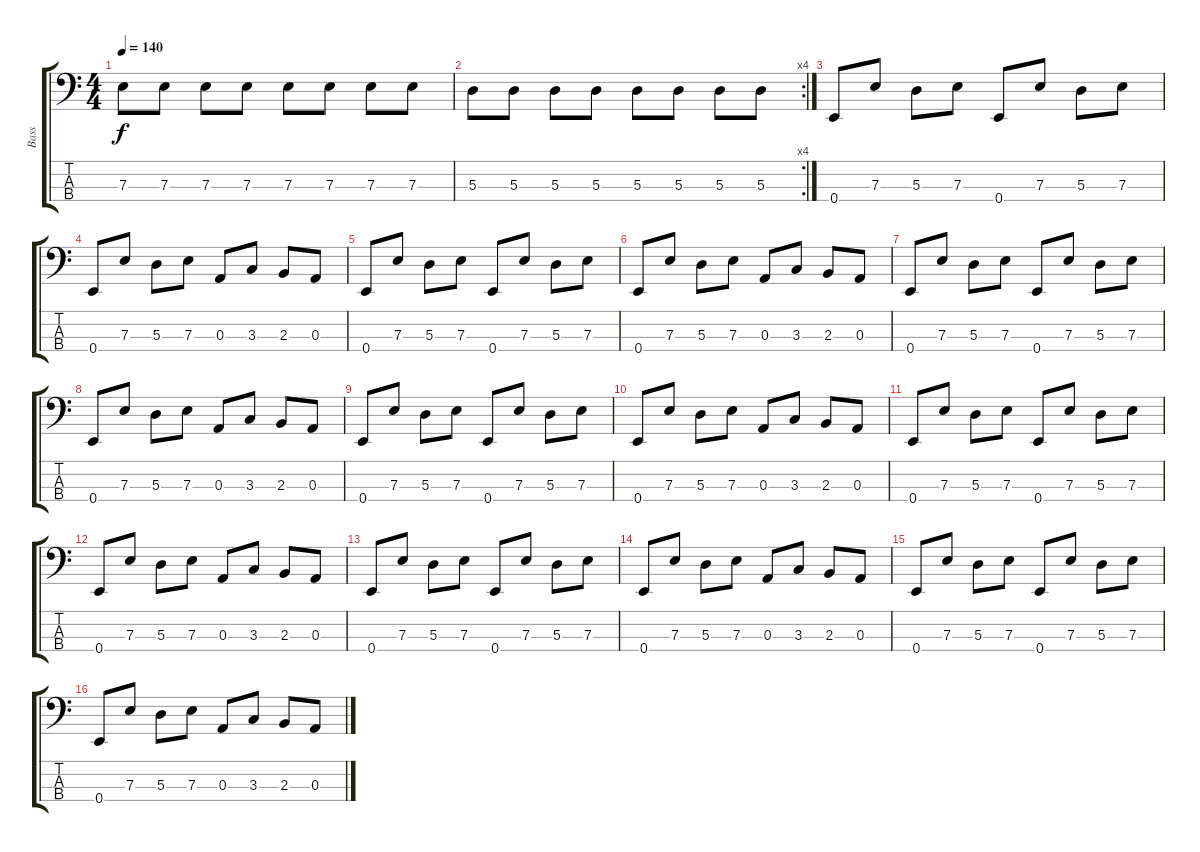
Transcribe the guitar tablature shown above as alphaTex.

\track ("Bass" "Bass") {instrument electricbassfinger}
\staff {score tabs}
\tuning (G2 D2 A1 E1) {hide}
\ts (4 4)
\tempo 140
\clef f4
\ks c
7.3.8{dy f} 7.3.8 7.3.8 7.3.8 7.3.8 7.3.8 7.3.8 7.3.8 |
\rc 4
5.3.8 5.3.8 5.3.8 5.3.8 5.3.8 5.3.8 5.3.8 5.3.8 |
0.4.8 7.3.8 5.3.8 7.3.8 0.4.8 7.3.8 5.3.8 7.3.8 |
0.4.8 7.3.8 5.3.8 7.3.8 0.3.8 3.3.8 2.3.8 0.3.8 |
0.4.8 7.3.8 5.3.8 7.3.8 0.4.8 7.3.8 5.3.8 7.3.8 |
0.4.8 7.3.8 5.3.8 7.3.8 0.3.8 3.3.8 2.3.8 0.3.8 |
0.4.8 7.3.8 5.3.8 7.3.8 0.4.8 7.3.8 5.3.8 7.3.8 |
0.4.8 7.3.8 5.3.8 7.3.8 0.3.8 3.3.8 2.3.8 0.3.8 |
0.4.8 7.3.8 5.3.8 7.3.8 0.4.8 7.3.8 5.3.8 7.3.8 |
0.4.8 7.3.8 5.3.8 7.3.8 0.3.8 3.3.8 2.3.8 0.3.8 |
0.4.8 7.3.8 5.3.8 7.3.8 0.4.8 7.3.8 5.3.8 7.3.8 |
0.4.8 7.3.8 5.3.8 7.3.8 0.3.8 3.3.8 2.3.8 0.3.8 |
0.4.8 7.3.8 5.3.8 7.3.8 0.4.8 7.3.8 5.3.8 7.3.8 |
0.4.8 7.3.8 5.3.8 7.3.8 0.3.8 3.3.8 2.3.8 0.3.8 |
0.4.8 7.3.8 5.3.8 7.3.8 0.4.8 7.3.8 5.3.8 7.3.8 |
0.4.8 7.3.8 5.3.8 7.3.8 0.3.8 3.3.8 2.3.8 0.3.8
